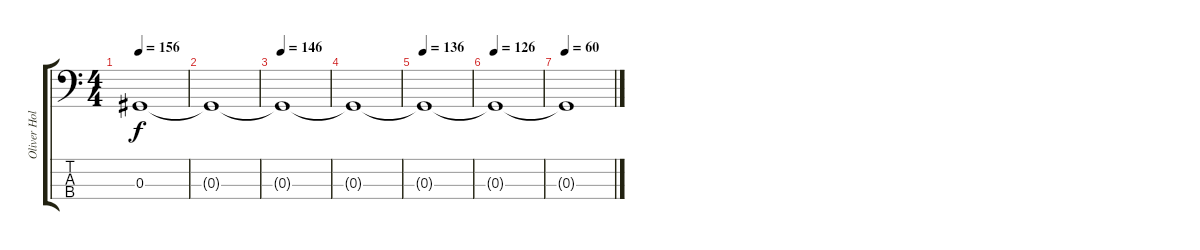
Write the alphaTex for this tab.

\track ("Oliver Holzwarth" "Oliver Hol") {instrument electricbasspick}
\staff {score tabs}
\tuning (Gb2 Db2 Ab1 Eb1) {hide}
\ts (4 4)
\tempo 156
\clef f4
\ks c
0.3.1{dy f} |
0.3{t}.1 |
\tempo 146
0.3{t}.1 |
0.3{t}.1{volume 0} |
\tempo 136
0.3{t}.1 |
\tempo 126
0.3{t}.1 |
\tempo 60
0.3{t}.1
